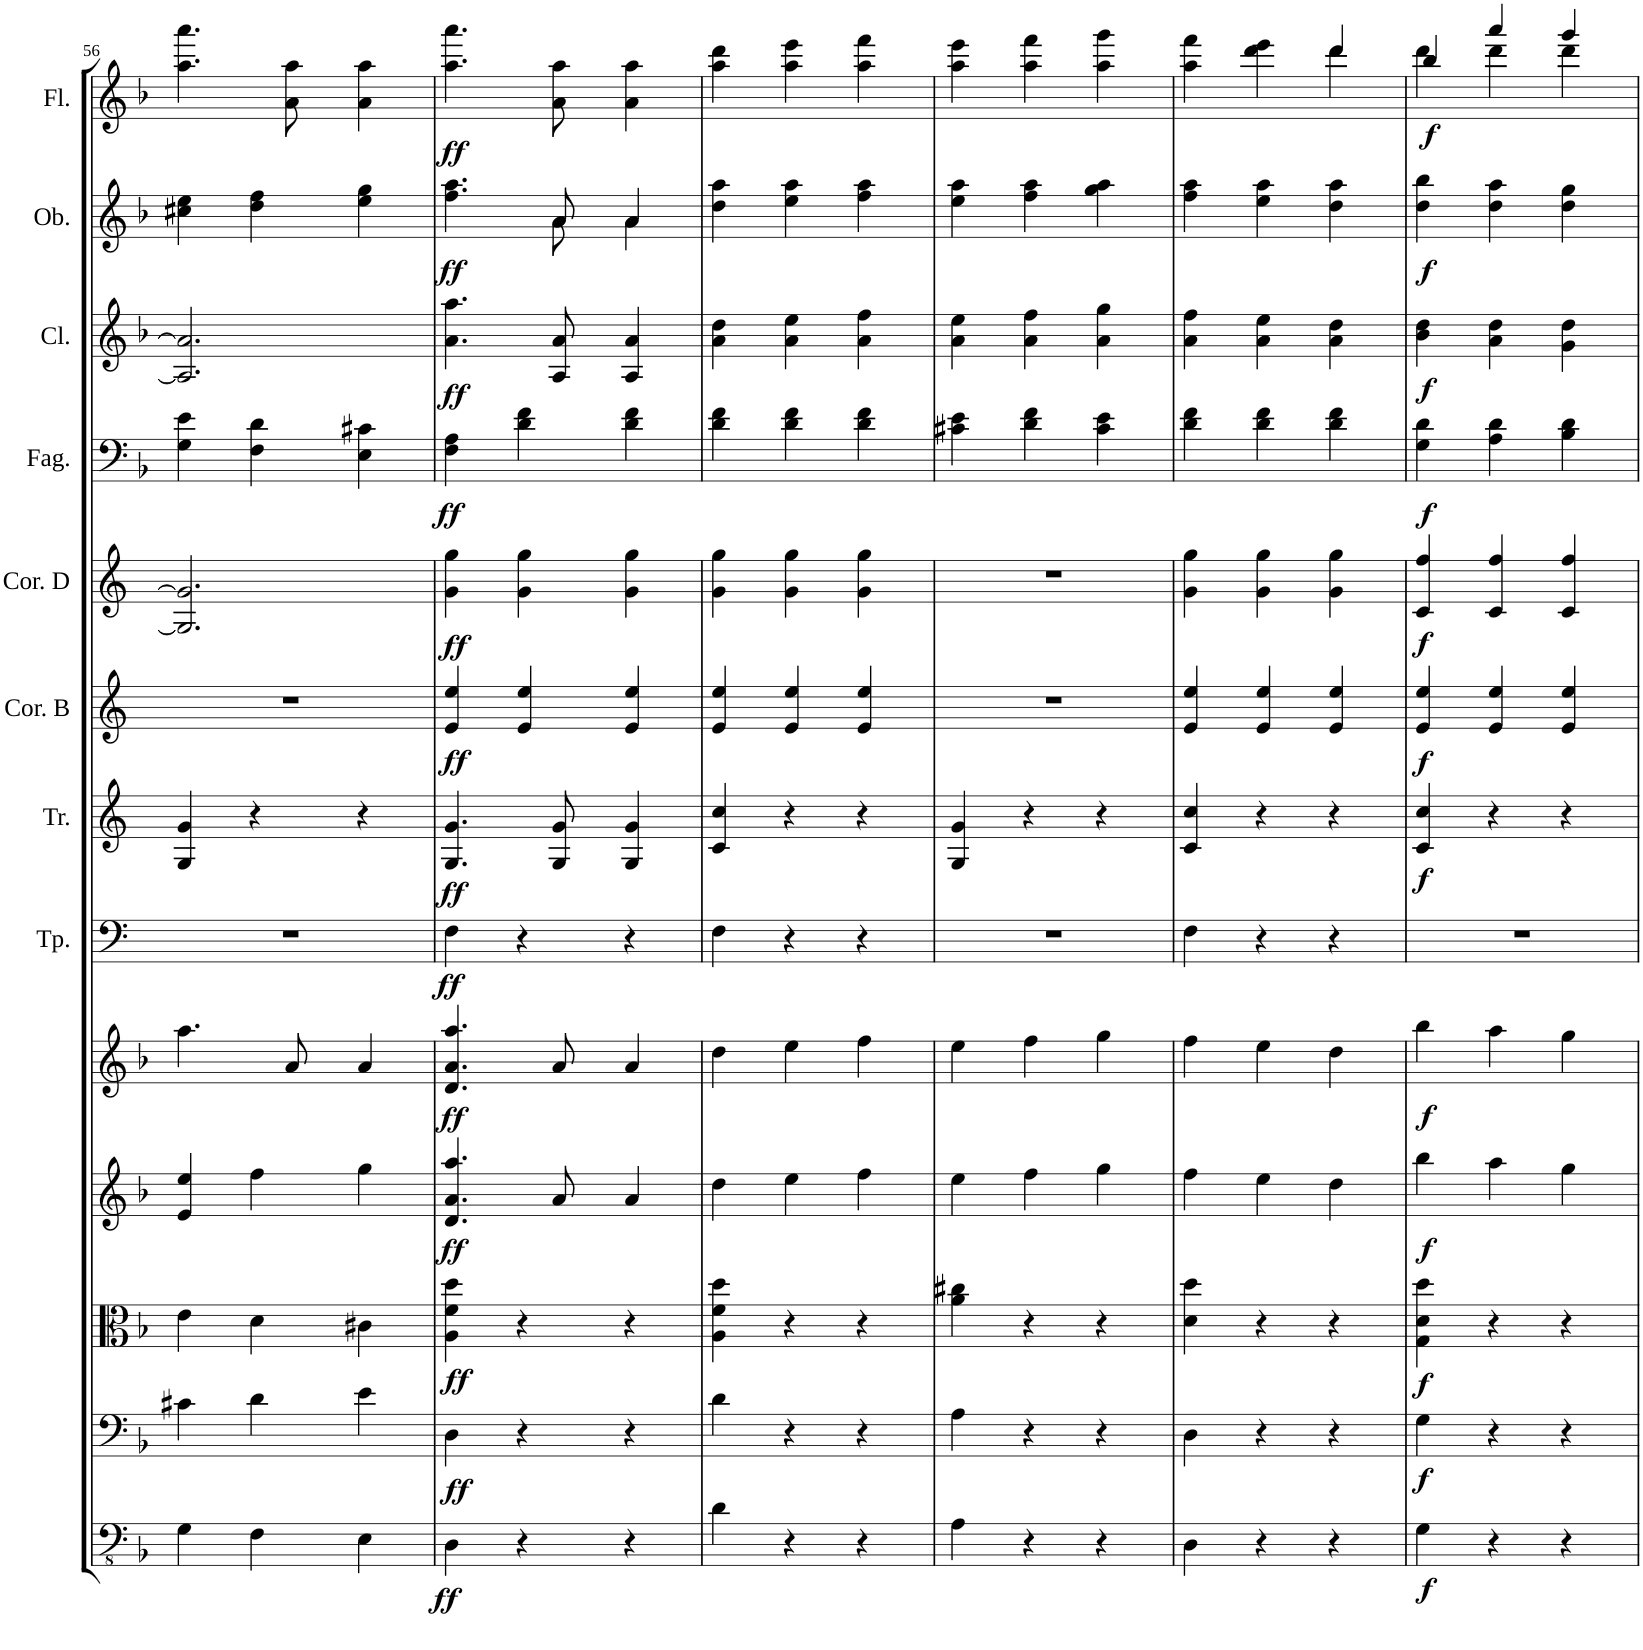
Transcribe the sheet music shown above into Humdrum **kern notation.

**kern	**dynam	**kern	**dynam	**kern	**dynam	**kern	**dynam	**kern	**dynam	**kern	**dynam	**kern	**dynam	**kern	**dynam	**kern	**dynam	**kern	**dynam	**kern	**dynam	**kern	**dynam	**kern	**dynam
*part13	*part13	*part12	*part12	*part11	*part11	*part10	*part10	*part9	*part9	*part8	*part8	*part7	*part7	*part6	*part6	*part5	*part5	*part4	*part4	*part3	*part3	*part2	*part2	*part1	*part1
*staff13	*staff13	*staff12	*staff12	*staff11	*staff11	*staff10	*staff10	*staff9	*staff9	*staff8	*staff8	*staff7	*staff7	*staff6	*staff6	*staff5	*staff5	*staff4	*staff4	*staff3	*staff3	*staff2	*staff2	*staff1	*staff1
*I"Basso	*	*I"Violoncello	*	*I"Viola	*	*I"Violino II	*	*I"Violino I	*	*I"Timpani in F	*	*I"Trombe in D	*	*I"Corni in B	*	*I"Corni in D	*	*I"Fagotti	*	*I"Clarinetti in C	*	*I"Oboi	*	*I"Flauti	*
*	*	*	*	*	*	*	*	*	*	*I'Tp.	*	*I'Tr.	*	*I'Cor. B	*	*I'Cor. D	*	*I'Fag.	*	*I'Cl.	*	*I'Ob.	*	*I'Fl.	*
!!LO:PB:g=z
*clefFv4	*	*clefF4	*	*clefC3	*	*clefG2	*	*clefG2	*	*clefF4	*	*clefG2	*	*clefG2	*	*clefG2	*	*clefF4	*	*clefG2	*	*clefG2	*	*clefG2	*
*	*	*	*	*	*	*	*	*	*	*	*	*Trd-1c-2	*	*Trd1c2	*	*Trd6c10	*	*	*	*Trd1c2	*	*	*	*	*
*k[b-]	*	*k[b-]	*	*k[b-]	*	*k[b-]	*	*k[b-]	*	*k[b-]	*	*k[b-e-a-]	*	*k[f#]	*	*k[b-e-a-]	*	*k[b-]	*	*k[b-]	*	*k[b-]	*	*k[b-]	*
*M3/4	*	*M3/4	*	*M3/4	*	*M3/4	*	*M3/4	*	*M3/4	*	*M3/4	*	*M3/4	*	*M3/4	*	*M3/4	*	*M3/4	*	*M3/4	*	*M3/4	*
=56	=56	=56	=56	=56	=56	=56	=56	=56	=56	=56	=56	=56	=56	=56	=56	=56	=56	=56	=56	=56	=56	=56	=56	=56	=56
4GG'\	.	4c#X'\	.	4e'\	.	4e/' 4ee/'	.	4.aa'\	.	2.r	.	4G/' 4g/'	.	2.r	.	2.G/] 2.g/]	.	4G\' 4e\'	.	2.A/] 2.a/]	.	4cc#X\' 4ee\'	.	4.aa\' 4.aaa\'	.
4FF'\	.	4d'\	.	4d'\	.	4ff'\	.	.	.	.	.	4r	.	.	.	.	.	4F\' 4d\'	.	.	.	4dd\' 4ff\'	.	.	.
.	.	.	.	.	.	.	.	8a'/	.	.	.	.	.	.	.	.	.	.	.	.	.	.	.	8a\' 8aa\'	.
4EE'\	.	4e'\	.	4c#X'\	.	4gg'\	.	4a'/	.	.	.	4r	.	.	.	.	.	4E\' 4c#X\'	.	.	.	4ee\' 4gg\'	.	4a\' 4aa\'	.
=57	=57	=57	=57	=57	=57	=57	=57	=57	=57	=57	=57	=57	=57	=57	=57	=57	=57	=57	=57	=57	=57	=57	=57	=57	=57
*	*	*	*	*	*	*	*	*	*	*	*	*	*	*	*	*	*	*	*	*	*	*^	*	*	*
!	!LO:DY:b	!	!LO:DY:b	!	!LO:DY:b	!	!LO:DY:b	!	!LO:DY:b	!	!LO:DY:b	!	!LO:DY:b	!	!LO:DY:b	!	!LO:DY:b	!	!LO:DY:b	!	!LO:DY:b	!	!	!LO:DY:b	!	!LO:DY:b
4DD'\	ff	4D'\	ff	4A\' 4f\' 4dd\'	ff	4.d/' 4.a/' 4.aa/'	ff	4.d/' 4.a/' 4.aa/'	ff	4F'\	ff	4.G/' 4.g/'	ff	4e/' 4ee/'	ff	4g\' 4gg\'	ff	4F\' 4A\'	ff	4.a\' 4.aa\'	ff	4.ff\' 4.aa\'	4.ryy	ff	4.aa\' 4.aaa\'	ff
4r	.	4r	.	4r	.	.	.	.	.	4r	.	.	.	4e/' 4ee/'	.	4g\' 4gg\'	.	4d\' 4f\'	.	.	.	.	.	.	.	.
.	.	.	.	.	.	8a'/	.	8a'/	.	.	.	8G/' 8g/'	.	.	.	.	.	.	.	8A/' 8a/'	.	8a'/	8a'\	.	8a\' 8aa\'	.
4r	.	4r	.	4r	.	4a'/	.	4a'/	.	4r	.	4G/' 4g/'	.	4e/' 4ee/'	.	4g\' 4gg\'	.	4d\' 4f\'	.	4A/' 4a/'	.	4a'/	4a'\	.	4a\' 4aa\'	.
*	*	*	*	*	*	*	*	*	*	*	*	*	*	*	*	*	*	*	*	*	*	*v	*v	*	*	*
=58	=58	=58	=58	=58	=58	=58	=58	=58	=58	=58	=58	=58	=58	=58	=58	=58	=58	=58	=58	=58	=58	=58	=58	=58	=58
4D'\	.	4d'\	.	4A\' 4f\' 4dd\'	.	4dd'\	.	4dd'\	.	4F'\	.	4c/' 4cc/'	.	4e/' 4ee/'	.	4g\' 4gg\'	.	4d\' 4f\'	.	4a\' 4dd\'	.	4dd\' 4aa\'	.	4aa\' 4ddd\'	.
4r	.	4r	.	4r	.	4ee'\	.	4ee'\	.	4r	.	4r	.	4e/' 4ee/'	.	4g\' 4gg\'	.	4d\' 4f\'	.	4a\' 4ee\'	.	4ee\' 4aa\'	.	4aa\' 4eee\'	.
4r	.	4r	.	4r	.	4ff'\	.	4ff'\	.	4r	.	4r	.	4e/' 4ee/'	.	4g\' 4gg\'	.	4d\' 4f\'	.	4a\' 4ff\'	.	4ff\' 4aa\'	.	4aa\' 4fff\'	.
=59	=59	=59	=59	=59	=59	=59	=59	=59	=59	=59	=59	=59	=59	=59	=59	=59	=59	=59	=59	=59	=59	=59	=59	=59	=59
4AA'\	.	4A'\	.	4a\' 4cc#X\'	.	4ee'\	.	4ee'\	.	2.r	.	4G/' 4g/'	.	2.r	.	2.r	.	4c#X\' 4e\'	.	4a\' 4ee\'	.	4ee\' 4aa\'	.	4aa\' 4eee\'	.
4r	.	4r	.	4r	.	4ff'\	.	4ff'\	.	.	.	4r	.	.	.	.	.	4d\' 4f\'	.	4a\' 4ff\'	.	4ff\' 4aa\'	.	4aa\' 4fff\'	.
4r	.	4r	.	4r	.	4gg'\	.	4gg'\	.	.	.	4r	.	.	.	.	.	4c#\' 4e\'	.	4a\' 4gg\'	.	4gg\' 4aa\'	.	4aa\' 4ggg\'	.
=60	=60	=60	=60	=60	=60	=60	=60	=60	=60	=60	=60	=60	=60	=60	=60	=60	=60	=60	=60	=60	=60	=60	=60	=60	=60
*	*	*	*	*	*	*	*	*	*	*	*	*	*	*	*	*	*	*	*	*	*	*	*	*^	*
4DD'\	.	4D'\	.	4d\' 4dd\'	.	4ff'\	.	4ff'\	.	4F'\	.	4c/' 4cc/'	.	4e/' 4ee/'	.	4g\' 4gg\'	.	4d\' 4f\'	.	4a\' 4ff\'	.	4ff\' 4aa\'	.	4aa\' 4fff\'	2ryy	.
4r	.	4r	.	4r	.	4ee'\	.	4ee'\	.	4r	.	4r	.	4e/' 4ee/'	.	4g\' 4gg\'	.	4d\' 4f\'	.	4a\' 4ee\'	.	4ee\' 4aa\'	.	4ddd\' 4eee\'	.	.
4r	.	4r	.	4r	.	4dd'\	.	4dd'\	.	4r	.	4r	.	4e/' 4ee/'	.	4g\' 4gg\'	.	4d\' 4f\'	.	4a\' 4dd\'	.	4dd\' 4aa\'	.	4ddd'/	4ddd'\	.
=61	=61	=61	=61	=61	=61	=61	=61	=61	=61	=61	=61	=61	=61	=61	=61	=61	=61	=61	=61	=61	=61	=61	=61	=61	=61	=61
!	!LO:DY:b	!	!LO:DY:b	!	!LO:DY:b	!	!LO:DY:b	!	!LO:DY:b	!	!	!	!LO:DY:b	!	!LO:DY:b	!	!LO:DY:b	!	!LO:DY:b	!	!LO:DY:b	!	!LO:DY:b	!	!	!LO:DY:b
4GG'\	f	4G'\	f	4G\' 4d\' 4dd\'	f	4bb-'\	f	4bb-'\	f	2.r	.	4c/' 4cc/'	f	4e/' 4ee/'	f	4c/' 4ff/'	f	4G\' 4d\'	f	4b-\' 4dd\'	f	4dd\' 4bb-\'	f	4bb-'/	4ddd'\	f
4r	.	4r	.	4r	.	4aa'\	.	4aa'\	.	.	.	4r	.	4e/' 4ee/'	.	4c/' 4ff/'	.	4A\' 4d\'	.	4a\' 4dd\'	.	4dd\' 4aa\'	.	4aaa'/	4ddd'\	.
4r	.	4r	.	4r	.	4gg'\	.	4gg'\	.	.	.	4r	.	4e/' 4ee/'	.	4c/' 4ff/'	.	4B-\' 4d\'	.	4g\' 4dd\'	.	4dd\' 4gg\'	.	4ggg'/	4ddd'\	.
*	*	*	*	*	*	*	*	*	*	*	*	*	*	*	*	*	*	*	*	*	*	*	*	*v	*v	*
=	=	=	=	=	=	=	=	=	=	=	=	=	=	=	=	=	=	=	=	=	=	=	=	=	=
*-	*-	*-	*-	*-	*-	*-	*-	*-	*-	*-	*-	*-	*-	*-	*-	*-	*-	*-	*-	*-	*-	*-	*-	*-	*-
